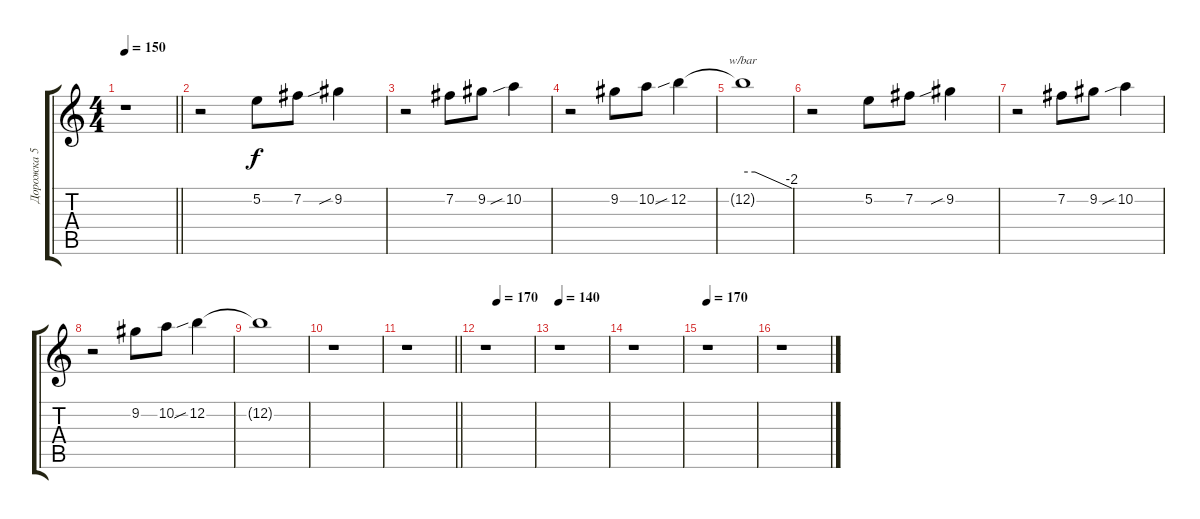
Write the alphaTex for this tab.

\track ("Дорожка 5" "Дорожка 5") {instrument overdrivenguitar}
\staff {score tabs}
\tuning (E4 B3 G3 D3 A2 E2) {hide}
\ts (4 4)
\tempo 150
\clef g2
\barLineRight lightlight
\ks c
r.1{dy f} |
r.2 5.2.8 7.2.8 9.2{sib}.4 |
r.2 7.2.8 9.2.8 10.2{sib}.4 |
r.2 9.2.8 10.2.8 12.2{sib}.4 |
12.2{t}.1{tbe (custom default 0 0 15 0 60 -8)} |
r.2 5.2.8 7.2.8 9.2{sib}.4 |
r.2 7.2.8 9.2.8 10.2{sib}.4 |
r.2 9.2.8 10.2.8 12.2{sib}.4 |
12.2{t}.1 |
r.1 |
\barLineRight lightlight
r.1 |
\tempo (170 0.25)
r.1 |
\tempo 140
r.1 |
r.1 |
\tempo 170
r.1 |
r.1
